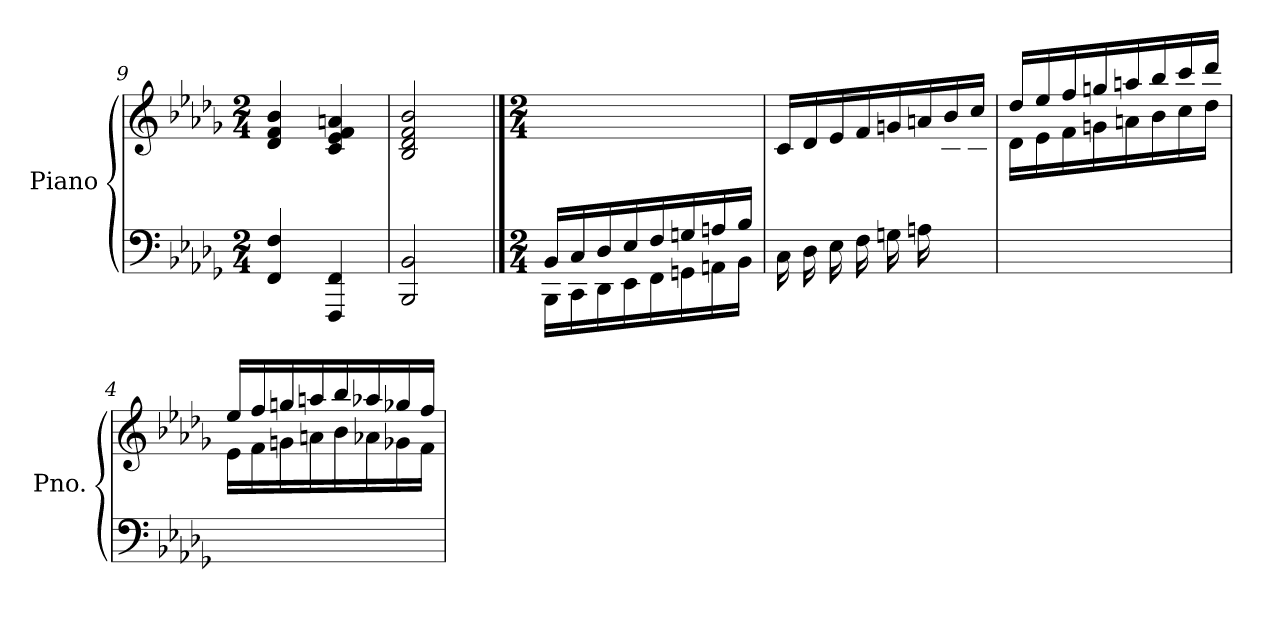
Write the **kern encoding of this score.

**kern	**kern
*part1	*part1
*staff2	*staff1
*I"Piano	*
*I'Pno.	*
*clefF4	*clefG2
*k[b-e-a-d-g-]	*k[b-e-a-d-g-]
*M2/4	*M2/4
=9	=9
4FF/ 4F/	4d-/ 4f/ 4b-/
4FFF/ 4FF/	4c/ 4e-/ 4f/ 4an/
=10	=10
2BBB-/ 2BB-/	2B-/ 2d-/ 2f/ 2b-/
!!LO:PB:g=z
==1	==1
*M2/4	*M2/4
*^	*
16BB-/LL	16BBB-\LL	2ryy
16C/	16CC\	.
16D-/	16DD-\	.
16E-/	16EE-\	.
16F/	16FF\	.
16Gn/	16GGn\	.
16An/	16AAn\	.
16B-/JJ	16BB-\JJ	.
*v	*v	*
=2	=2
*	*^
16C\LL	16c/LL	4.ryy
16D-\	16d-/	.
16E-\	16e-/	.
16F\	16f/	.
16Gn\	16gn/	.
16An\	16an/	.
8ryy	16b-/	16B-\
.	16cc/JJ	16c\JJ
=3	=3	=3
2ryy	16dd-/LL	16d-\LL
.	16ee-/	16e-\
.	16ff/	16f\
.	16ggn/	16gn\
.	16aan/	16an\
.	16bb-/	16b-\
.	16ccc/	16cc\
.	16ddd-/JJ	16dd-\JJ
=4	=4	=4
2ryy	16ee-/LL	16e-\LL
.	16ff/	16f\
.	16ggn/	16gn\
.	16aan/	16an\
.	16bb-/	16b-\
.	16aa-X/	16a-X\
.	16gg-X/	16g-X\
.	16ff/JJ	16f\JJ
*	*v	*v
=	=
*-	*-
